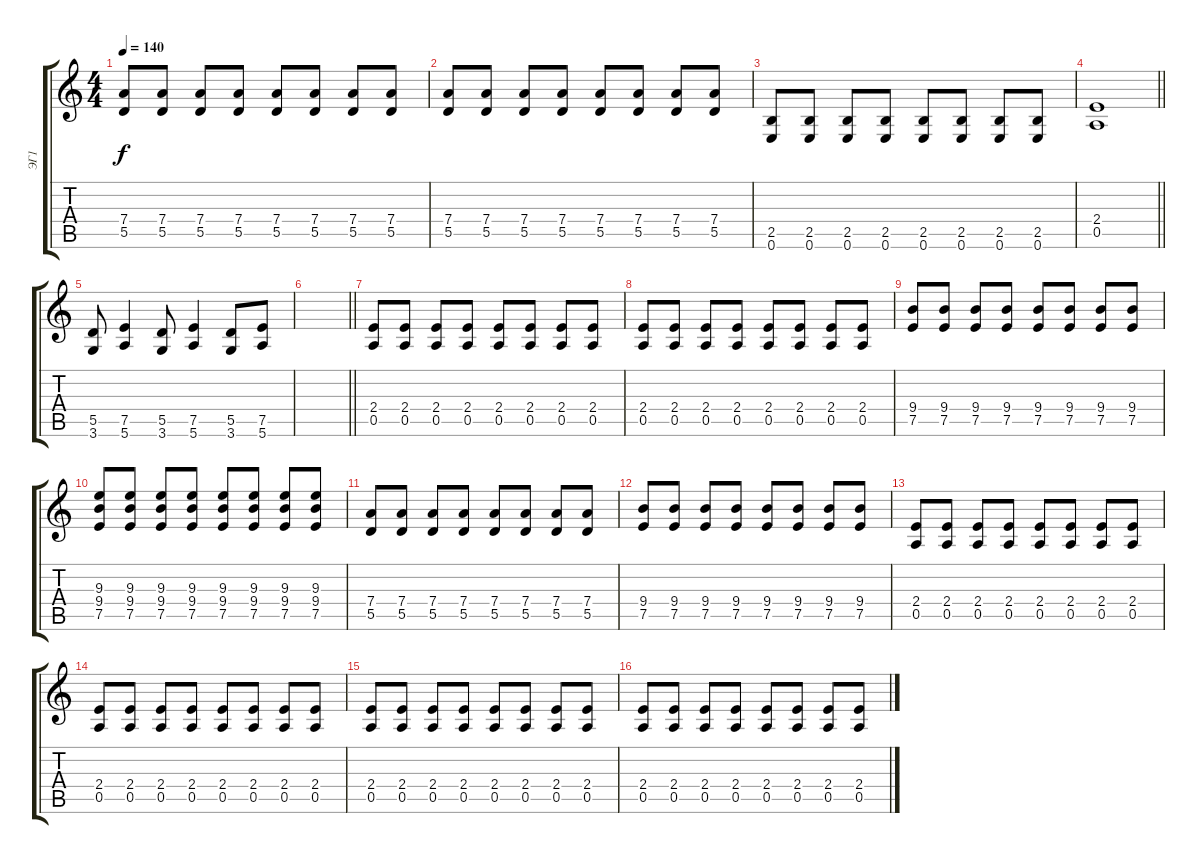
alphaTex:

\track ("ЭГ1" "ЭГ1") {instrument distortionguitar}
\staff {score tabs}
\tuning (E4 B3 G3 D3 A2 E2) {hide}
\ts (4 4)
\tempo 140
\clef g2
\ks c
(7.4 5.5).8{dy f} (7.4 5.5).8 (7.4 5.5).8 (7.4 5.5).8 (7.4 5.5).8 (7.4 5.5).8 (7.4 5.5).8 (7.4 5.5).8 |
(7.4 5.5).8 (7.4 5.5).8 (7.4 5.5).8 (7.4 5.5).8 (7.4 5.5).8 (7.4 5.5).8 (7.4 5.5).8 (7.4 5.5).8 |
(2.5 0.6).8 (2.5 0.6).8 (2.5 0.6).8 (2.5 0.6).8 (2.5 0.6).8 (2.5 0.6).8 (2.5 0.6).8 (2.5 0.6).8 |
\barLineRight lightlight
(2.4 0.5).1 |
(5.5 3.6).8 (7.5 5.6).4 (5.5 3.6).8 (7.5 5.6).4 (5.5 3.6).8 (7.5 5.6).8 |
\barLineRight lightlight
|
(2.4 0.5).8 (2.4 0.5).8 (2.4 0.5).8 (2.4 0.5).8 (2.4 0.5).8 (2.4 0.5).8 (2.4 0.5).8 (2.4 0.5).8 |
(2.4 0.5).8 (2.4 0.5).8 (2.4 0.5).8 (2.4 0.5).8 (2.4 0.5).8 (2.4 0.5).8 (2.4 0.5).8 (2.4 0.5).8 |
(9.4 7.5).8 (9.4 7.5).8 (9.4 7.5).8 (9.4 7.5).8 (9.4 7.5).8 (9.4 7.5).8 (9.4 7.5).8 (9.4 7.5).8 |
(9.3 9.4 7.5).8 (9.3 9.4 7.5).8 (9.3 9.4 7.5).8 (9.3 9.4 7.5).8 (9.3 9.4 7.5).8 (9.3 9.4 7.5).8 (9.3 9.4 7.5).8 (9.3 9.4 7.5).8 |
(7.4 5.5).8 (7.4 5.5).8 (7.4 5.5).8 (7.4 5.5).8 (7.4 5.5).8 (7.4 5.5).8 (7.4 5.5).8 (7.4 5.5).8 |
(9.4 7.5).8 (9.4 7.5).8 (9.4 7.5).8 (9.4 7.5).8 (9.4 7.5).8 (9.4 7.5).8 (9.4 7.5).8 (9.4 7.5).8 |
(2.4 0.5).8 (2.4 0.5).8 (2.4 0.5).8 (2.4 0.5).8 (2.4 0.5).8 (2.4 0.5).8 (2.4 0.5).8 (2.4 0.5).8 |
(2.4 0.5).8 (2.4 0.5).8 (2.4 0.5).8 (2.4 0.5).8 (2.4 0.5).8 (2.4 0.5).8 (2.4 0.5).8 (2.4 0.5).8 |
(2.4 0.5).8 (2.4 0.5).8 (2.4 0.5).8 (2.4 0.5).8 (2.4 0.5).8 (2.4 0.5).8 (2.4 0.5).8 (2.4 0.5).8 |
(2.4 0.5).8 (2.4 0.5).8 (2.4 0.5).8 (2.4 0.5).8 (2.4 0.5).8 (2.4 0.5).8 (2.4 0.5).8 (2.4 0.5).8
